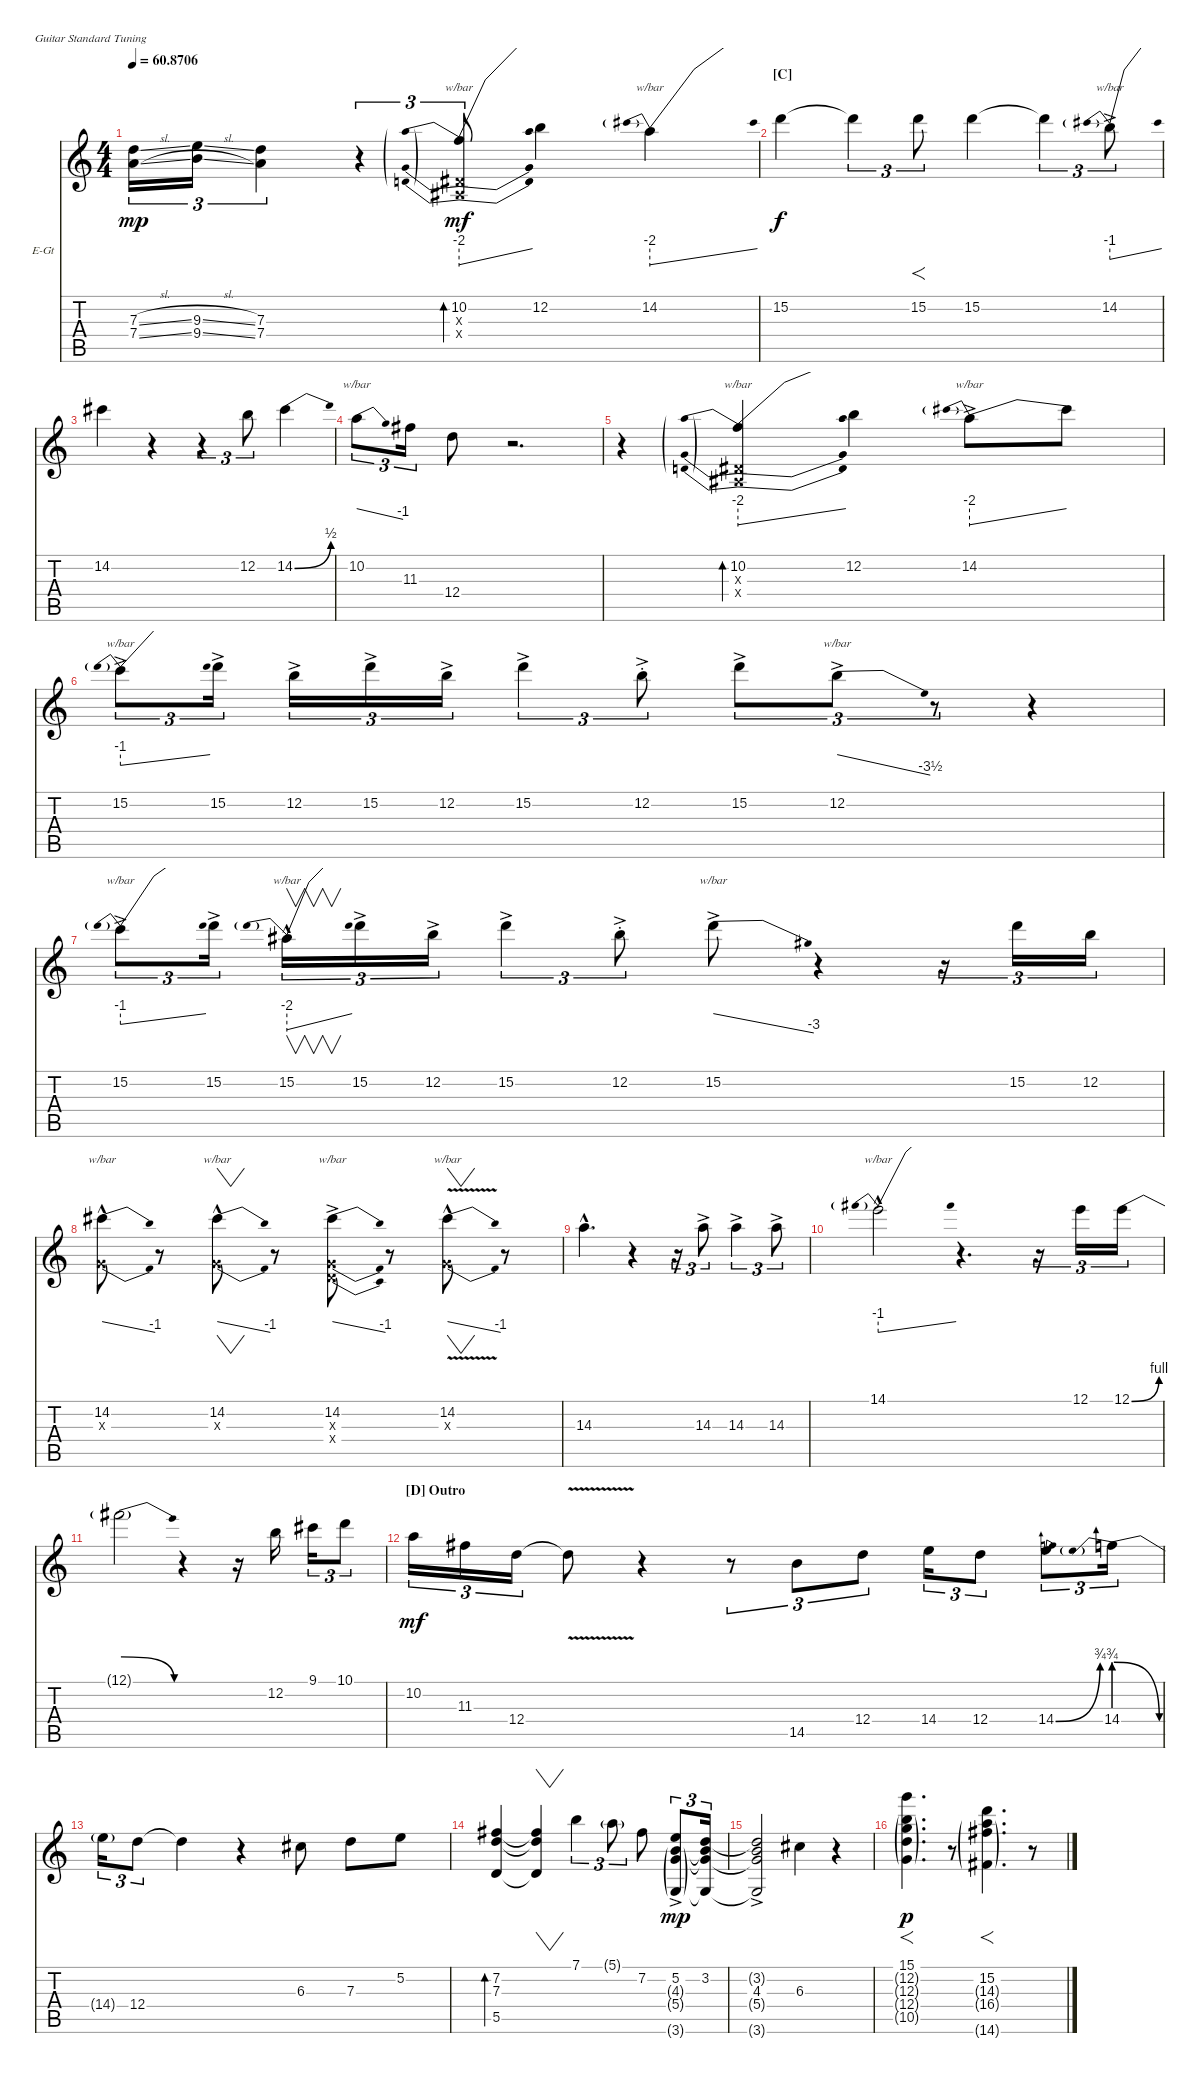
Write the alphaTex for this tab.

\defaultSystemsLayout 4
\bracketExtendMode nobrackets
\firstSystemTrackNameOrientation horizontal
\otherSystemsTrackNameOrientation horizontal
\track ("Electric Guitar" "E-Gt") {instrument overdrivenguitar}
\staff {score tabs}
\tuning (E4 B3 G3 D3 A2 E2)
\ts (4 4)
\tempo
60.8706
\accidentals auto
\clef g2
\ottava regular
\simile none
\ks c
(7.3{sl} 7.4{sl}).16{tu (3 2) dy mp} (9.4{sl} 9.3{sl}).16{tu (3 2)} (7.3 7.4).4{tu (3 2)} r.4{tu (3 2)} (10.2 0.3{x} 0.4{x}).8{tu (3 2) tbe (predivedive default 0 -8 13.799999999999999 0) bd 48 dy mf} 12.2.4 14.2.4{tbe (predivedive default 0 -8 4.2 0)} |
\section ("C" "")
15.2.4{dy f} 15.2{t}.4{tu (3 2)} 15.2.8{f tu (3 2)} 15.2.4 15.2{t}.4{tu (3 2)} 14.2{ac}.8{tu (3 2) tbe (predivedive default 0 -4 9 0)} |
14.2.4 r.4 r.4{tu (3 2)} 12.2.8{tu (3 2)} 14.2{be (bend 12.6 0 30.599999999999998 2)}.4 |
10.2.8{tu (3 2) tbe (dive default 31.799999999999997 0 59.4 -4)} 11.3.16{tu (3 2)} 12.4.8 r.2{d} |
r.4 (10.2 0.3{x} 0.4{x}).4{tbe (predivedive default 0 -8 6.6 0) bd 48} 12.2.4 14.2{ac}.8{tbe (predivedive default 0 -8 4.2 0)} 14.2{t}.8 |
15.2{ac}.8{tu (3 2) tbe (predivedive default 0 -4 11.4 0)} 15.2{ac}.16{tu (3 2)} 12.2{ac}.16{tu (3 2)} 15.2{ac}.16{tu (3 2)} 12.2{ac}.16{tu (3 2)} 15.2{ac}.4{tu (3 2)} 12.2{ac st}.8{tu (3 2)} 15.2{ac}.8{tu (3 2)} 12.2{ac}.8{tu (3 2) tbe (dive default 41.4 0 60 -14)} r.8{tu (3 2)} r.4 |
15.2{ac}.8{tu (3 2) tbe (predivedive default 0 -4 11.4 0)} 15.2{ac}.16{tu (3 2)} 15.2{hac}.16{v tu (3 2) tbe (predivedive default 0 -8 11.4 0)} 15.2{ac}.16{tu (3 2)} 12.2{ac}.16{tu (3 2)} 15.2{ac}.4{tu (3 2)} 12.2{ac st}.8{tu (3 2)} 15.2{ac}.8{tbe (dive default 39.6 0 60 -12)} r.4 r.16{tu (3 2)} 15.2.16{tu (3 2)} 12.2.16{tu (3 2)} |
(14.2{hac} 0.3{x}).8{tbe (dive default 30.599999999999998 0 56.4 -4)} r.8 (14.2{hac} 0.3{x}).8{vw tbe (dive default 52.199999999999996 0 59.4 -4)} r.8 (14.2{ac} 0.3{x} 0.4{x}).8{tbe (dive default 30.599999999999998 0 54.6 -4)} r.8 (14.2{v hac} 0.3{x}).8{vw tbe (dive default 30.599999999999998 0 58.8 -4)} r.8 |
14.3{hac}.4{d} r.4 r.16{tu (3 2)} 14.3{ac}.8{tu (3 2)} 14.3{ac}.4{tu (3 2)} 14.3{ac}.8{tu (3 2)} |
14.1{hac}.2{tbe (predivedive default 0 -4 10.2 0)} r.4{d} r.16{tu (3 2)} 12.1.16{tu (3 2)} 12.1{be (bend 0 0 7.199999999999999 4)}.16{tu (3 2)} |
12.1{be (release 0 4 9.6 0) t}.2 r.4 r.16 12.2.16 9.1.16{tu (3 2)} 10.1.8{tu (3 2)} |
\section ("D" "Outro")
10.2.16{tu (3 2) dy mf} 11.3.16{tu (3 2)} 12.4.16{tu (3 2)} 12.4{v t}.8 r.4 r.8{tu (3 2)} 14.5.8{tu (3 2)} 12.4.8{tu (3 2)} 14.4.16{tu (3 2)} 12.4.8{tu (3 2)} 14.4{be (bend 0 0 12.6 3)}.8{tu (3 2)} 14.4{be (prebendrelease 0 3 15 0)}.16{tu (3 2)} |
14.4{t}.16{tu (3 2)} 12.4.8{tu (3 2)} 12.4{t}.4 r.4 6.3.8 7.3.8 5.2.8 |
(7.2 7.3 5.5).4{bd 79} (7.3{t} 7.2{t} 5.5{t}).4{vw} 7.1.4{tu (3 2)} 5.1{g}.8{tu (3 2)} 7.2.8 (4.3{g} 5.4{g} 3.6{g} 5.2{ac}).8{tu (3 2) dy mp} (3.2 4.3{t} 5.4{t} 3.6{t}).16{tu (3 2)} |
(4.3{ac} 3.2{t} 5.4{t} 3.6{t}).2 6.3.4 r.4 |
(12.4{g} 10.5{g} 12.3{g} 12.2{g} 15.1).4{f d dy p} r.8 (14.6{g} 16.4{g} 14.3{g} 15.2).4{f d} r.8
